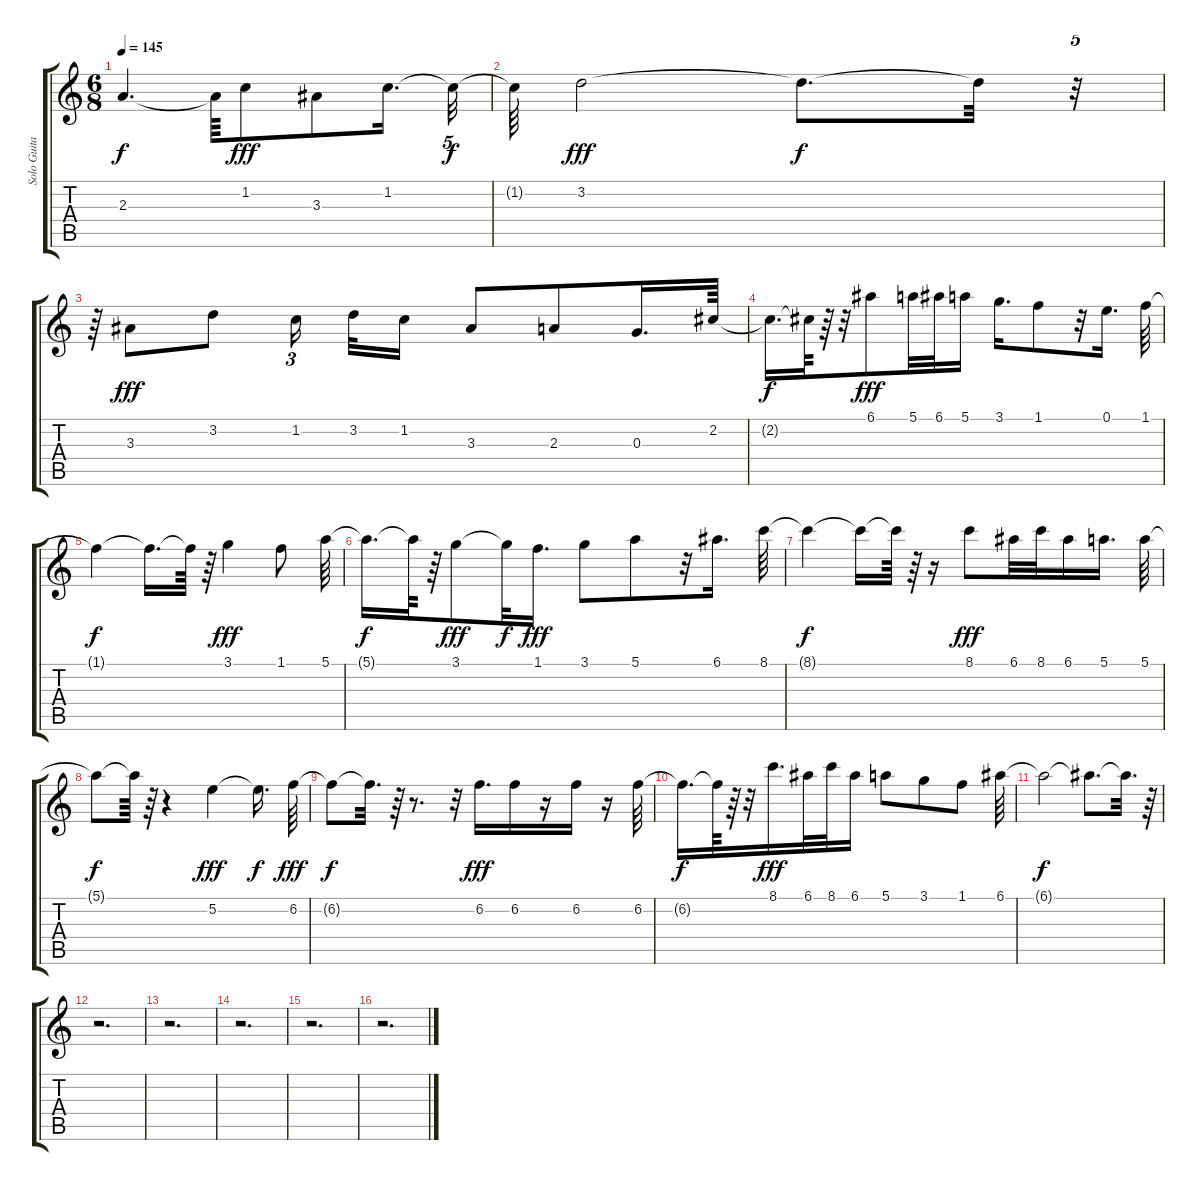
\track ("Solo Guitar2" "Solo Guita") {instrument distortionguitar}
\staff {score tabs}
\tuning (E4 B3 G3 D3 A2 E2) {hide}
\ts (6 8)
\tempo 145
\clef g2
\ks c
2.3{t}.4{d dy f} 2.3{t}.64 1.2.8{dy fff} 3.3.8 1.2.16{d} 1.2{t}.32{tu (5 4) dy f} |
1.2{t}.64 3.2.2{dy fff} 3.2{t}.8{d dy f} 3.2{t}.32 r.32{tu (5 4)} |
r.64 3.3.8{dy fff} 3.2.8 1.2.16{tu (3 2) beam splitsecondary} 3.2.32 1.2.16 3.3.8 2.3.8 0.3.16{d} 2.2.64 |
2.2{t}.16{d dy f} 2.2{t}.64 r.64 r.32 6.1.8{dy fff} 5.1.32 6.1.32 5.1.16 3.1.16{d} 1.1.8 r.32 0.1.16{d} 1.1.64 |
1.1{t}.4{dy f} 1.1{t}.16{d} 1.1{t}.64 r.64 3.1.4{dy fff} 1.1.8 5.1.64 |
5.1{t}.16{d dy f} 5.1{t}.64 r.64 3.1.8{dy fff} 3.1{t}.32{dy f} 1.1.16{d dy fff} 3.1.8 5.1.8 r.32 6.1.16{d} 8.1.64 |
8.1{t}.4{dy f} 8.1{t}.16 8.1{t}.64 r.64 r.16 8.1.8{dy fff} 6.1.32 8.1.32 6.1.16 5.1.16{d} 5.1.64 |
5.1{t}.8{dy f} 5.1{t}.64 r.64 r.4 5.2.4{dy fff} 5.2{t}.16{d dy f} 6.2.64{dy fff} |
6.2{t}.8{dy f} 6.2{t}.32{d} r.64 r.8{d} r.32 6.2.16{d dy fff} 6.2.16 r.16 6.2.16 r.16 6.2.64 |
6.2{t}.16{d dy f} 6.2{t}.64 r.64 r.32 8.1.16{d dy fff} 6.1.32 8.1.32 6.1.16 5.1.8 3.1.8 1.1.8 6.1.64 |
6.1{t}.2{dy f} 6.1{t}.8{d} 6.1{t}.32{d} r.64 |
r.2{d} |
r.2{d} |
r.2{d} |
r.2{d} |
r.2{d}
